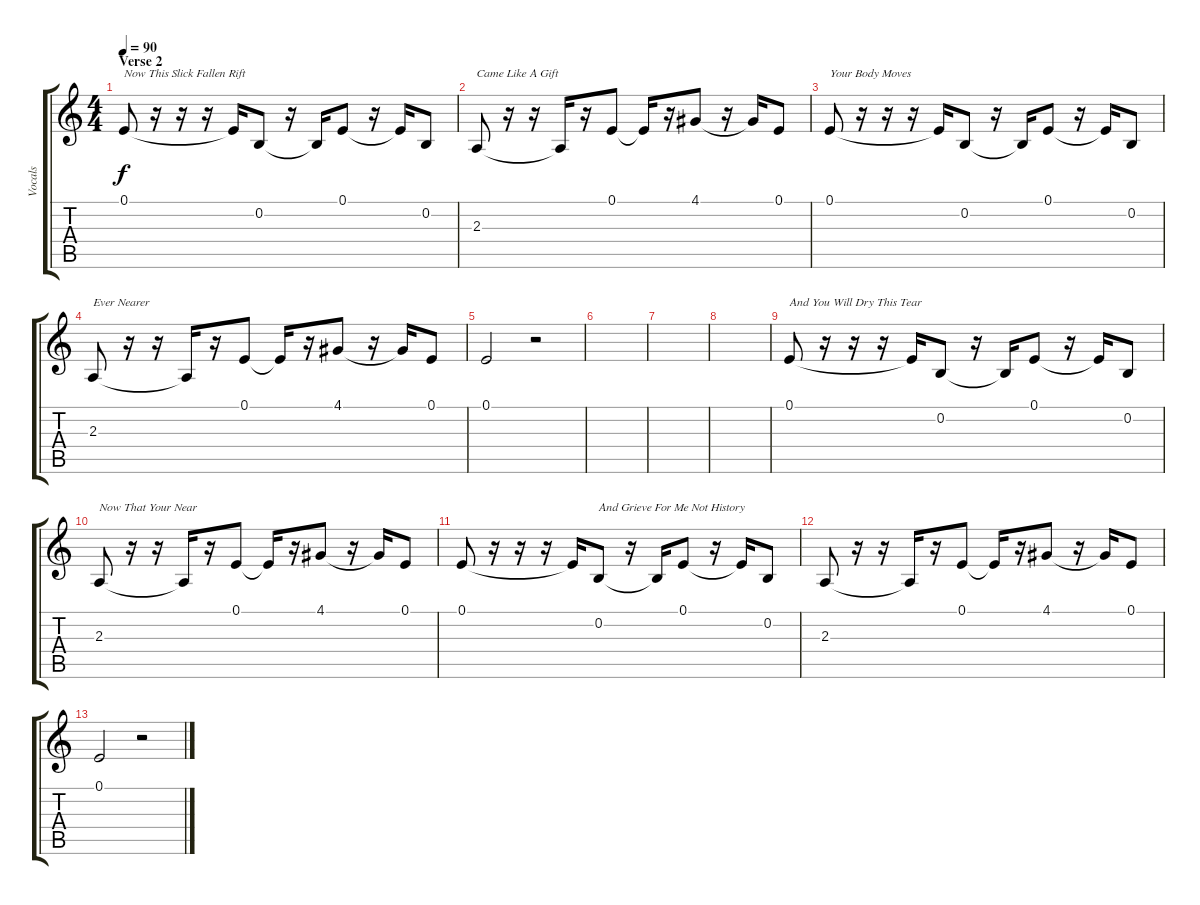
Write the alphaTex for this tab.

\track ("Vocals" "Vocals") {instrument synthbrass1}
\staff {score tabs}
\tuning (E4 B3 G3 D3 A2 E2) {hide}
\ts (4 4)
\section ("" "Verse 2")
\tempo 90
\clef g2
\ks c
0.1.8{txt "Now This Slick Fallen Rift" dy f} r.16 r.16 r.16 0.1{t}.16 0.2.8 r.16 0.2{t}.16 0.1.8 r.16 0.1{t}.16 0.2.8 |
2.3.8{txt "Came Like A Gift"} r.16 r.16 2.3{t}.16 r.16 0.1.8 0.1{t}.16 r.16 4.1.8 r.16 4.1{t}.16 0.1.8 |
0.1.8{txt "Your Body Moves "} r.16 r.16 r.16 0.1{t}.16 0.2.8 r.16 0.2{t}.16 0.1.8 r.16 0.1{t}.16 0.2.8 |
2.3.8{txt "Ever Nearer"} r.16 r.16 2.3{t}.16 r.16 0.1.8 0.1{t}.16 r.16 4.1.8 r.16 4.1{t}.16 0.1.8 |
0.1.2 r.2 |
|
|
|
0.1.8{txt "And You Will Dry This Tear"} r.16 r.16 r.16 0.1{t}.16 0.2.8 r.16 0.2{t}.16 0.1.8 r.16 0.1{t}.16 0.2.8 |
2.3.8{txt "Now That Your Near"} r.16 r.16 2.3{t}.16 r.16 0.1.8 0.1{t}.16 r.16 4.1.8 r.16 4.1{t}.16 0.1.8 |
0.1.8 r.16 r.16 r.16 0.1{t}.16 0.2.8{txt "And Grieve For Me Not History"} r.16 0.2{t}.16 0.1.8 r.16 0.1{t}.16 0.2.8 |
2.3.8 r.16 r.16 2.3{t}.16 r.16 0.1.8 0.1{t}.16 r.16 4.1.8 r.16 4.1{t}.16 0.1.8 |
0.1.2 r.2
